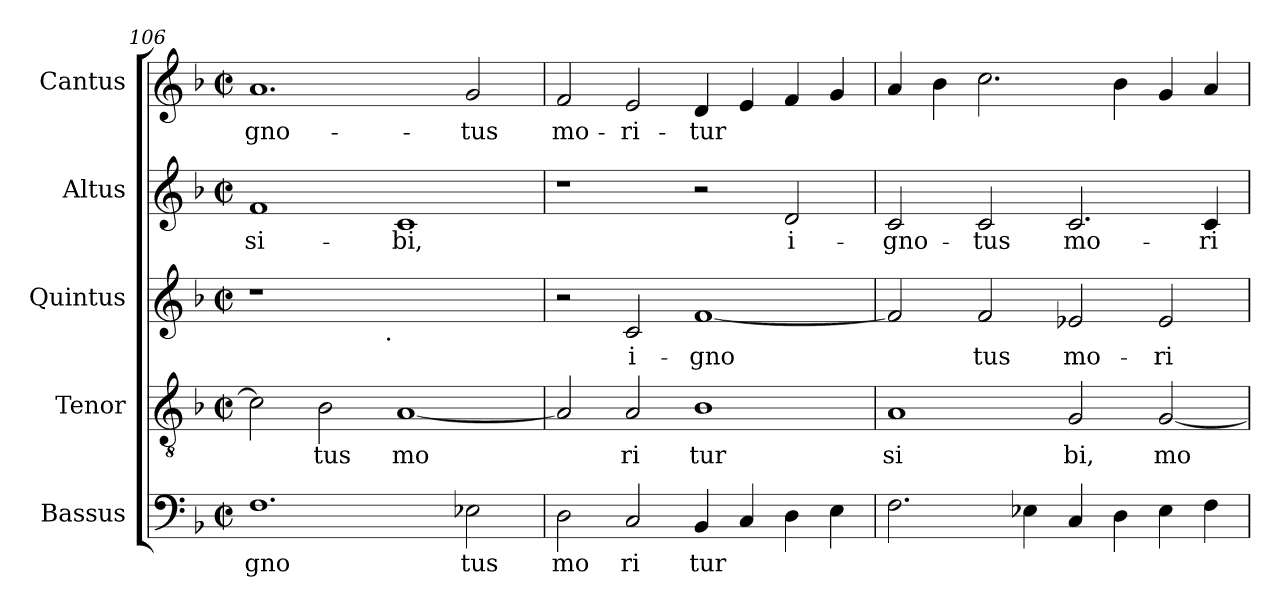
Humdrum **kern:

**kern	**text	**kern	**text	**kern	**text	**kern	**text	**kern	**text
*part5	*part5	*part4	*part4	*part3	*part3	*part2	*part2	*part1	*part1
*staff5	*staff5	*staff4	*staff4	*staff3	*staff3	*staff2	*staff2	*staff1	*staff1
*I"Bassus	*	*I"Tenor	*	*I"Quintus	*	*I"Altus	*	*I"Cantus	*
!!LO:LB:g=z
*clefF4	*	*clefGv2	*	*clefG2	*	*clefG2	*	*clefG2	*
*k[b-]	*	*k[b-]	*	*k[b-]	*	*k[b-]	*	*k[b-]	*
*F:	*	*F:	*	*F:	*	*F:	*	*F:	*
*M2/2	*	*M2/2	*	*M2/2	*	*M2/2	*	*M2/2	*
*met(c|)	*	*met(c|)	*	*met(c|)	*	*met(c|)	*	*met(c|)	*
=106	=106	=106	=106	=106	=106	=106	=106	=106	=106
!	!LO:LY:b	!	!LO:LY:b:cj	!	!	!	!LO:LY:b:cj	!	!LO:LY:b
*	*	*	*	*^	*	*	*	*	*
1.F	gno	2c\]	.	1r	2ryy	.	1f	si-	1.a	-gno-
!	!	!	!LO:LY:b:cj	!	!	!	!	!	!	!
.	.	2B-\	tus	.	4...ryy	.	.	.	.	.
!	!	!	!	!	!LO:TX:b:t=.	!	!	!	!	!
.	.	.	.	.	1ryy	.	.	.	.	.
!	!	!	!LO:LY:b:cj	!	!	!	!	!LO:LY:b:cj	!	!
.	.	[<1A	mo	1ryy	.	.	1c	-bi,	.	.
!	!LO:LY:b	!	!	!	!	!	!	!	!	!LO:LY:b
2E-X\	tus	.	.	.	.	.	.	.	2g/	-tus
.	.	.	.	.	32ryy	.	.	.	.	.
=107	=107	=107	=107	=107	=107	=107	=107	=107	=107	=107
!	!LO:LY:b	!	!LO:LY:b:cj	!	!	!	!	!	!	!LO:LY:b
*	*	*	*	*v	*v	*	*	*	*	*
2D\	mo	2A/]	.	2r	.	1r	.	2f/	mo-
!	!LO:LY:b	!	!LO:LY:b:cj	!	!LO:LY:b	!	!	!	!LO:LY:b
2C/	ri	2A/	ri	2c/	i-	.	.	2e/	-ri-
!	!LO:LY:b	!	!LO:LY:b:cj	!	!LO:LY:b	!	!	!	!LO:LY:b
4BB-/	tur	1B-	tur	[<1f	-gno-	2r	.	4d/	-tur
!	!LO:LY:b	!	!	!	!	!	!	!	!LO:LY:b
4C/	.	.	.	.	.	.	.	4e/	.
!	!LO:LY:b	!	!	!	!	!	!LO:LY:b:cj	!	!LO:LY:b
4D\	.	.	.	.	.	2d/	i-	4f/	.
!	!LO:LY:b	!	!	!	!	!	!	!	!LO:LY:b
4E\	.	.	.	.	.	.	.	4g/	.
=108	=108	=108	=108	=108	=108	=108	=108	=108	=108
!	!LO:LY:b	!	!LO:LY:b:cj	!	!LO:LY:b	!	!LO:LY:b:cj	!	!LO:LY:b
2.F\	.	1A	si	2f/]	--	2c/	-gno-	4a/	.
!	!	!	!	!	!	!	!	!	!LO:LY:b
.	.	.	.	.	.	.	.	4b-\	.
!	!	!	!	!	!LO:LY:b	!	!LO:LY:b:cj	!	!LO:LY:b
.	.	.	.	2f/	-tus	2c/	-tus	2.cc\	.
!	!LO:LY:b	!	!	!	!	!	!	!	!
4E-\	.	.	.	.	.	.	.	.	.
!	!LO:LY:b	!	!LO:LY:b:cj	!	!LO:LY:b	!	!LO:LY:b:cj	!	!
4C/	.	2G/	bi,	2e-/	mo-	2.c/	mo-	.	.
!	!LO:LY:b	!	!	!	!	!	!	!	!LO:LY:b
4D\	.	.	.	.	.	.	.	4b-\	.
!	!LO:LY:b	!	!LO:LY:b:cj	!	!LO:LY:b	!	!	!	!LO:LY:b
4E-\	.	[<2G/	mo	2e-/	-ri-	.	.	4g/	.
!	!LO:LY:b	!	!	!	!	!	!LO:LY:b:cj	!	!LO:LY:b
4F\	.	.	.	.	.	4c/	-ri-	4a/	.
=	=	=	=	=	=	=	=	=	=
*-	*-	*-	*-	*-	*-	*-	*-	*-	*-
